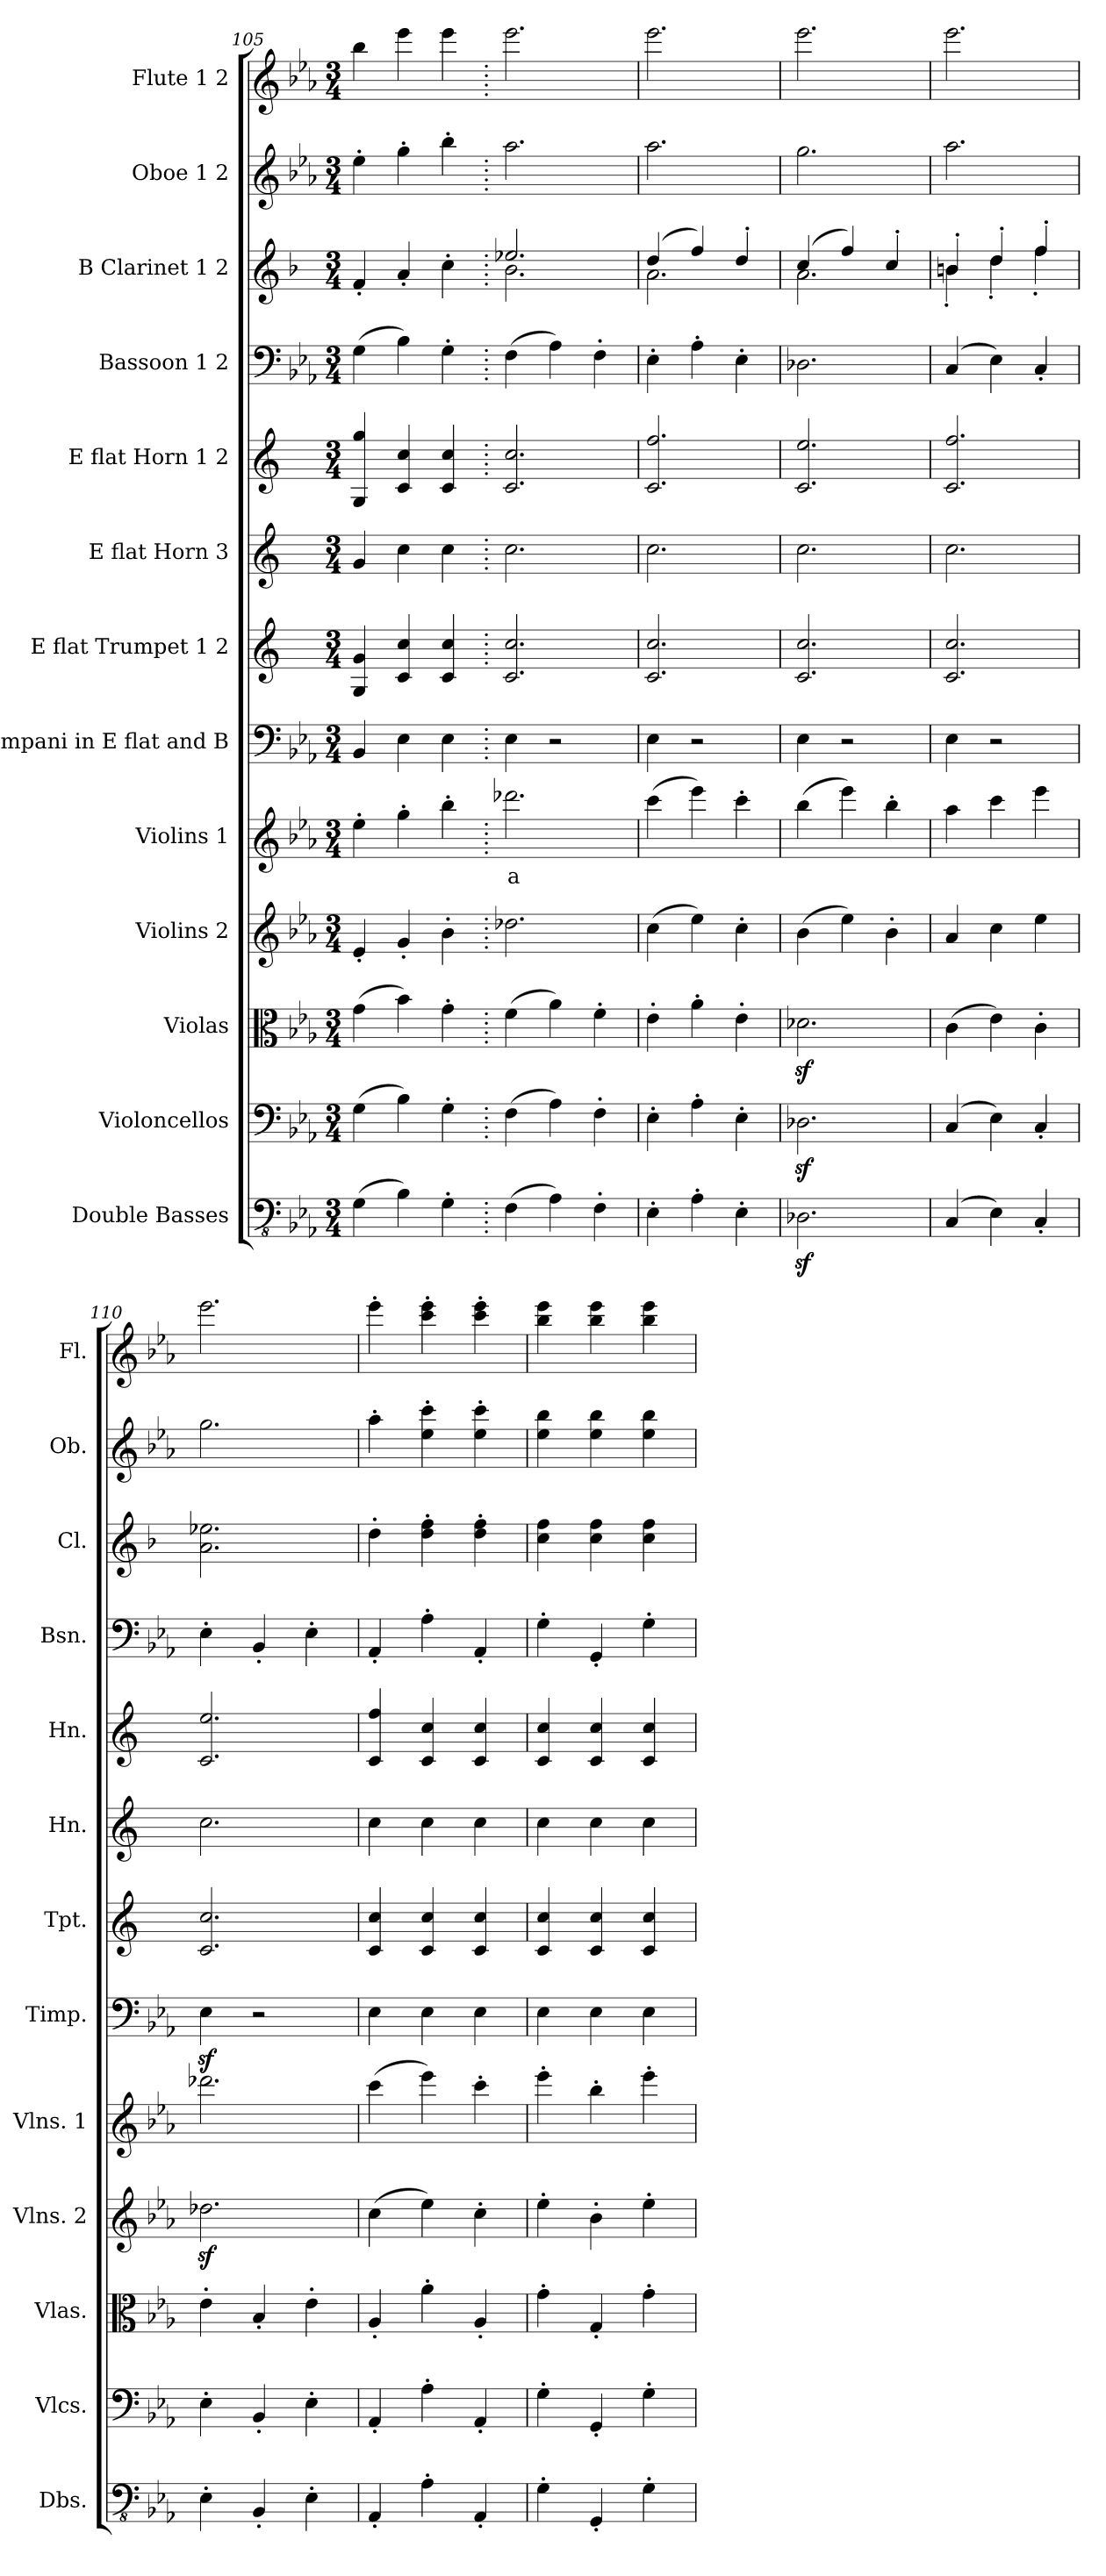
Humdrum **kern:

**kern	**kern	**kern	**kern	**kern	**text	**kern	**kern	**kern	**kern	**kern	**kern	**kern	**kern
*part13	*part12	*part11	*part10	*part9	*part9	*part8	*part7	*part6	*part5	*part4	*part3	*part2	*part1
*staff13	*staff12	*staff11	*staff10	*staff9	*staff9	*staff8	*staff7	*staff6	*staff5	*staff4	*staff3	*staff2	*staff1
*I"Double Basses	*I"Violoncellos	*I"Violas	*I"Violins 2	*I"Violins 1	*	*I"Timpani in E flat and B	*I"E flat Trumpet 1 2	*I"E flat Horn 3	*I"E flat Horn  1 2	*I"Bassoon 1 2	*I"B Clarinet 1 2	*I"Oboe 1 2	*I"Flute 1 2
*I'Dbs.	*I'Vlcs.	*I'Vlas.	*I'Vlns. 2	*I'Vlns. 1	*	*I'Timp.	*I'Tpt.	*I'Hn.	*I'Hn.	*I'Bsn.	*I'Cl.	*I'Ob.	*I'Fl.
*clefFv4	*clefF4	*clefC3	*clefG2	*clefG2	*	*clefF4	*clefG2	*clefG2	*clefG2	*clefF4	*clefG2	*clefG2	*clefG2
*	*	*	*	*	*	*	*ITrd-2c-3	*ITrd5c9	*ITrd5c9	*	*ITrd1c2	*	*
*k[b-e-a-]	*k[b-e-a-]	*k[b-e-a-]	*k[b-e-a-]	*k[b-e-a-]	*	*k[b-e-a-]	*k[b-e-a-]	*k[b-e-a-]	*k[b-e-a-]	*k[b-e-a-]	*k[b-e-a-]	*k[b-e-a-]	*k[b-e-a-]
*M3/4	*M3/4	*M3/4	*M3/4	*M3/4	*	*M3/4	*M3/4	*M3/4	*M3/4	*M3/4	*M3/4	*M3/4	*M3/4
=105	=105	=105	=105	=105	=105	=105	=105	=105	=105	=105	=105	=105	=105
(>4GG\	(>4G\	(>4g\	4e-'/	4ee-'\	.	4BB-/	4B-/ 4b-/	4B-/	4BB-/ 4b-/	(>4G\	4e-'/	4ee-'\	4bb-\
4BB-\)	4B-\)	4b-\)	4g'/	4gg'\	.	4E-\	4e-/ 4ee-/	4e-\	4E-/ 4e-/	4B-\)	4g'/	4gg'\	4eee-\
4GG'\	4G'\	4g'\	4b-'\	4bb-'\	.	4E-\	4e-/ 4ee-/	4e-\	4E-/ 4e-/	4G'\	4b-'\	4bb-'\	4eee-\
=106.	=106.	=106.	=106.	=106.	=106.	=106.	=106.	=106.	=106.	=106.	=106.	=106.	=106.
*	*	*	*	*	*	*	*	*	*	*	*^	*	*
(>4FF\	(>4F\	(>4f\	2.dd-X\	2.ddd-X\	a	4E-\	2.e-/ 2.ee-/	2.e-\	2.E-/ 2.e-/	(>4F\	2.dd-X/	2.a-\	2.aa-\	2.eee-\
4AA-\)	4A-\)	4a-\)	.	.	.	2r	.	.	.	4A-\)	.	.	.	.
4FF'\	4F'\	4f'\	.	.	.	.	.	.	.	4F'\	.	.	.	.
=107	=107	=107	=107	=107	=107	=107	=107	=107	=107	=107	=107	=107	=107	=107
4EE-'\	4E-'\	4e-'\	(>4cc\	(>4ccc\	.	4E-\	2.e-/ 2.ee-/	2.e-\	2.E-/ 2.a-/	4E-'\	(>4cc/	2.g\	2.aa-\	2.eee-\
4AA-'\	4A-'\	4a-'\	4ee-\)	4eee-\)	.	2r	.	.	.	4A-'\	4ee-/)	.	.	.
4EE-'\	4E-'\	4e-'\	4cc'\	4ccc'\	.	.	.	.	.	4E-'\	4cc'/	.	.	.
=108	=108	=108	=108	=108	=108	=108	=108	=108	=108	=108	=108	=108	=108	=108
2.DD-Xz<\	2.D-Xz<\	2.d-Xz<\	(>4b-\	(>4bb-\	.	4E-\	2.e-/ 2.ee-/	2.e-\	2.E-/ 2.g/	2.D-X\	(>4b-/	2.g\	2.gg\	2.eee-\
.	.	.	4ee-\)	4eee-\)	.	2r	.	.	.	.	4ee-/)	.	.	.
.	.	.	4b-'\	4bb-'\	.	.	.	.	.	.	4b-'/	.	.	.
=109	=109	=109	=109	=109	=109	=109	=109	=109	=109	=109	=109	=109	=109	=109
(>4CC/	(>4C/	(>4c\	4a-/	4aa-\	.	4E-\	2.e-/ 2.ee-/	2.e-\	2.E-/ 2.a-/	(>4C/	4a-'/	4an'\	2.aa-\	2.eee-\
4EE-\)	4E-\)	4e-\)	4cc\	4ccc\	.	2r	.	.	.	4E-\)	4cc'/	4cc'\	.	.
4CC'/	4C'/	4c'\	4ee-\	4eee-\	.	.	.	.	.	4C'/	4ee-'/	4ee-'\	.	.
*	*	*	*	*	*	*	*	*	*	*	*v	*v	*	*
=110	=110	=110	=110	=110	=110	=110	=110	=110	=110	=110	=110	=110	=110
4EE-'\	4E-'\	4e-'\	2.dd-Xz<\	2.ddd-Xz<\	.	4E-\	2.e-/ 2.ee-/	2.e-\	2.E-/ 2.g/	4E-'\	2.g\ 2.dd-X\	2.gg\	2.eee-\
4BBB-'/	4BB-'/	4B-'/	.	.	.	2r	.	.	.	4BB-'/	.	.	.
4EE-'\	4E-'\	4e-'\	.	.	.	.	.	.	.	4E-'\	.	.	.
=111	=111	=111	=111	=111	=111	=111	=111	=111	=111	=111	=111	=111	=111
4AAA-'/	4AA-'/	4A-'/	(>4cc\	(>4ccc\	.	4E-\	4e-/ 4ee-/	4e-\	4E-/ 4a-/	4AA-'/	4cc'\	4aa-'\	4eee-'\
4AA-'\	4A-'\	4a-'\	4ee-\)	4eee-\)	.	4E-\	4e-/ 4ee-/	4e-\	4E-/ 4e-/	4A-'\	4cc\' 4ee-\'	4ee-\' 4ccc\'	4ccc\' 4eee-\'
4AAA-'/	4AA-'/	4A-'/	4cc'\	4ccc'\	.	4E-\	4e-/ 4ee-/	4e-\	4E-/ 4e-/	4AA-'/	4cc\' 4ee-\'	4ee-\' 4ccc\'	4ccc\' 4eee-\'
=112	=112	=112	=112	=112	=112	=112	=112	=112	=112	=112	=112	=112	=112
4GG'\	4G'\	4g'\	4ee-'\	4eee-'\	.	4E-\	4e-/ 4ee-/	4e-\	4E-/ 4e-/	4G'\	4b-\ 4ee-\	4ee-\ 4bb-\	4bb-\ 4eee-\
4GGG'/	4GG'/	4G'/	4b-'\	4bb-'\	.	4E-\	4e-/ 4ee-/	4e-\	4E-/ 4e-/	4GG'/	4b-\ 4ee-\	4ee-\ 4bb-\	4bb-\ 4eee-\
4GG'\	4G'\	4g'\	4ee-'\	4eee-'\	.	4E-\	4e-/ 4ee-/	4e-\	4E-/ 4e-/	4G'\	4b-\ 4ee-\	4ee-\ 4bb-\	4bb-\ 4eee-\
=	=	=	=	=	=	=	=	=	=	=	=	=	=
*-	*-	*-	*-	*-	*-	*-	*-	*-	*-	*-	*-	*-	*-
